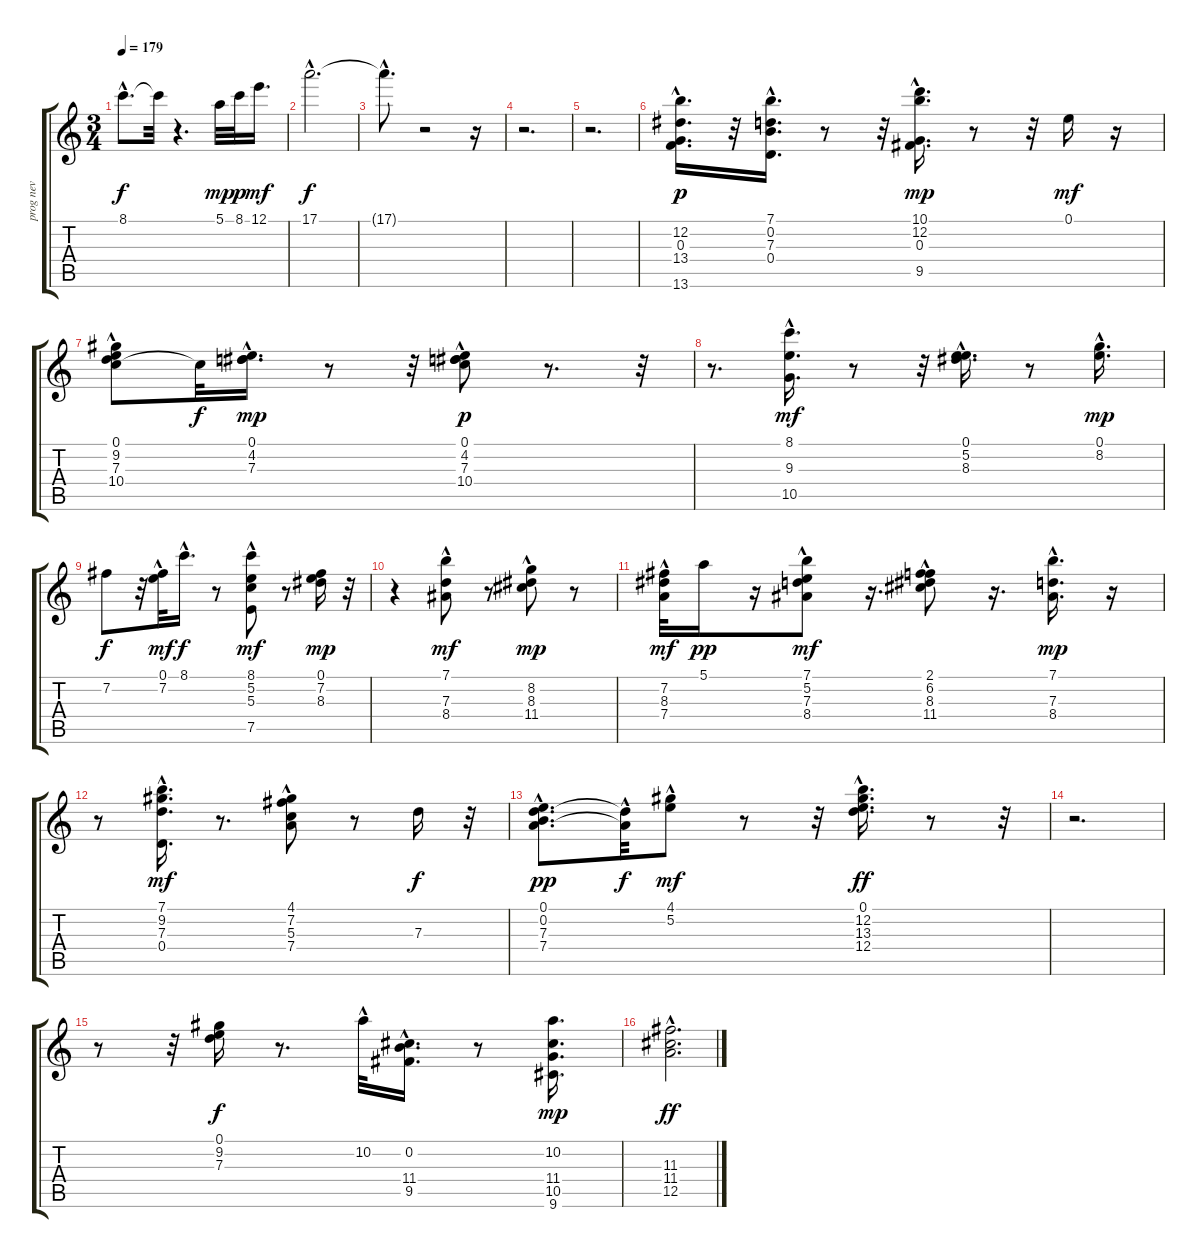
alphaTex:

\track ("prog nev" "prog nev") {instrument electricguitarjazz}
\staff {score tabs}
\tuning (E4 B3 G3 D3 A2 E2) {hide}
\ts (3 4)
\tempo 179
\clef g2
\ks c
8.1{hac t}.8{d dy f} 8.1{t}.32 r.4{d} 5.1.32{dy mp} 8.1.32{dy p} 12.1.16{d dy mf} |
17.1{hac}.2{d dy f} |
17.1{hac t}.8{d} r.2 r.16 |
r.2{d} |
r.2{d} |
(12.2{hac} 0.3 13.4 13.6).16{d dy p} r.32 (7.1{hac} 0.2 7.3 0.4).16{d} r.8 r.32 (10.1{hac} 12.2 0.3 9.5).16{d dy mp} r.8 r.32 0.1.16{dy mf} r.16 |
(0.1{hac} 9.2{hac} 7.3{hac} 10.4).8 10.4{t}.32{dy f} (0.1{hac} 4.2{hac} 7.3).16{d dy mp} r.8 r.32 (0.1 4.2{hac} 7.3{hac} 10.4{hac}).8{dy p} r.8{d} r.32 |
r.8{d} (8.1{hac} 9.3 10.5{hac}).16{d dy mf} r.8 r.32 (0.1{hac} 5.2{hac} 8.3{hac}).16{d} r.8 (0.1{hac} 8.2).16{d dy mp} |
7.2.8{dy f} r.32 (0.1{hac} 7.2).32{dy mf} 8.1{hac}.16{d dy f} r.8 (8.1 5.2 5.3{hac} 7.5).8{dy mf} r.8 (0.1 7.2 8.3).16{dy mp} r.32 |
r.4 (7.1 7.3{hac} 8.4{hac}).8{dy mf} r.8 (8.2 8.3{hac} 11.4{hac}).8{dy mp} r.8 |
(7.2{hac} 8.3 7.4{hac}).32{dy mf} 5.1.16{dy pp} r.16 (7.1 5.2{hac} 7.3 8.4{hac}).8{dy mf} r.16{d} (2.1 6.2{hac} 8.3{hac} 11.4{hac}).8 r.16{d} (7.1{hac} 7.3 8.4).16{d dy mp} r.16 |
r.8 (7.1{hac} 9.2{hac} 7.3{hac} 0.4{hac}).16{d dy mf} r.8{d} (4.1{hac} 7.2 5.3{hac} 7.4{hac}).8 r.8 7.3.16{dy f} r.32 |
(0.1{hac} 0.2{hac} 7.3{hac} 7.4{hac}).8{d dy pp} (7.3{hac t} 7.4{hac t}).32{dy f} (4.1 5.2{hac}).8{dy mf} r.8 r.32 (0.1 12.2{hac} 13.3{hac} 12.4{hac}).16{d dy ff} r.8 r.32 |
r.2{d} |
r.8 r.32 (0.1 9.2 7.3).16{dy f} r.8{d} 10.2{hac}.32 (0.2 11.4{hac} 9.5).16{d} r.8 (10.2 11.4 10.5 9.6).16{d dy mp} |
(11.3 11.4{hac} 12.5{hac}).2{d dy ff}
